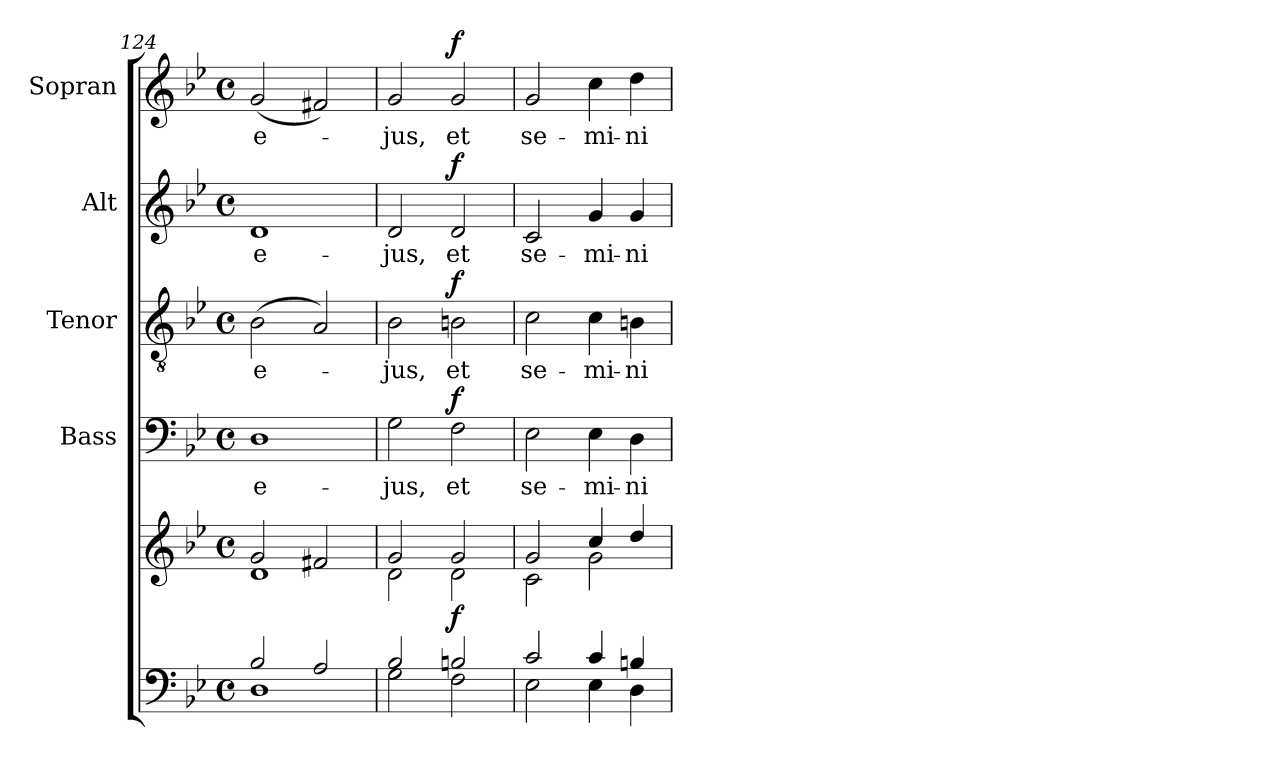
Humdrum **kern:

**kern	**kern	**dynam	**kern	**text	**dynam	**kern	**text	**dynam	**kern	**text	**dynam	**kern	**text	**dynam
*part5	*part5	*part5	*part4	*part4	*part4	*part3	*part3	*part3	*part2	*part2	*part2	*part1	*part1	*part1
*staff6	*staff5	*staff5/6	*staff4	*staff4	*staff4	*staff3	*staff3	*staff3	*staff2	*staff2	*staff2	*staff1	*staff1	*staff1
*	*	*	*I"Bass	*	*	*I"Tenor	*	*	*I"Alt	*	*	*I"Sopran	*	*
*	*	*	*I'B.	*	*	*I'T.	*	*	*I'A.	*	*	*I'S.	*	*
*clefF4	*clefG2	*	*clefF4	*	*	*clefGv2	*	*	*clefG2	*	*	*clefG2	*	*
*k[b-e-]	*k[b-e-]	*	*k[b-e-]	*	*	*k[b-e-]	*	*	*k[b-e-]	*	*	*k[b-e-]	*	*
*B-:	*B-:	*	*B-:	*	*	*B-:	*	*	*B-:	*	*	*B-:	*	*
*M4/4	*M4/4	*	*M4/4	*	*	*M4/4	*	*	*M4/4	*	*	*M4/4	*	*
*met(c)	*met(c)	*	*met(c)	*	*	*met(c)	*	*	*met(c)	*	*	*met(c)	*	*
=124	=124	=124	=124	=124	=124	=124	=124	=124	=124	=124	=124	=124	=124	=124
*^	*^	*	*	*	*	*	*	*	*	*	*	*	*	*
!	!	!	!	!	!	!LO:LY:b	!	!	!LO:LY:b	!	!	!LO:LY:b	!	!	!LO:LY:b	!
2B-/	1D	2g/	1d	.	1D	e-	.	(>2B-\	e-	.	1d	e-	.	(<2g/	e-	.
2A/	.	2f#X/	.	.	.	.	.	2A/)	.	.	.	.	.	2f#X/)	.	.
=125	=125	=125	=125	=125	=125	=125	=125	=125	=125	=125	=125	=125	=125	=125	=125	=125
!	!	!	!	!	!	!LO:LY:b	!	!	!LO:LY:b	!	!	!LO:LY:b	!	!	!LO:LY:b	!
2B-/	2G\	2g/	2d\	.	2G\	-jus,	.	2B-\	-jus,	.	2d/	-jus,	.	2g/	-jus,	.
!	!	!	!	!LO:DY:b	!	!LO:LY:b	!LO:DY:a	!	!LO:LY:b	!LO:DY:a	!	!LO:LY:b	!LO:DY:a	!	!LO:LY:b	!LO:DY:a
2Bn/	2F\	2g/	2d\	f	2F\	et	f	2Bn\	et	f	2d/	et	f	2g/	et	f
=126	=126	=126	=126	=126	=126	=126	=126	=126	=126	=126	=126	=126	=126	=126	=126	=126
!	!	!	!	!	!	!LO:LY:b	!	!	!LO:LY:b	!	!	!LO:LY:b	!	!	!LO:LY:b	!
2c/	2E-\	2g/	2c\	.	2E-\	se-	.	2c\	se-	.	2c/	se-	.	2g/	se-	.
!	!	!	!	!	!	!LO:LY:b	!	!	!LO:LY:b	!	!	!LO:LY:b	!	!	!LO:LY:b	!
4c/	4E-\	4cc/	2g\	.	4E-\	-mi-	.	4c\	-mi-	.	4g/	-mi-	.	4cc\	-mi-	.
!	!	!	!	!	!	!LO:LY:b	!	!	!LO:LY:b	!	!	!LO:LY:b	!	!	!LO:LY:b	!
4Bn/	4D\	4dd/	.	.	4D\	-ni	.	4Bn\	-ni	.	4g/	-ni	.	4dd\	-ni	.
*v	*v	*	*	*	*	*	*	*	*	*	*	*	*	*	*	*
*	*v	*v	*	*	*	*	*	*	*	*	*	*	*	*	*
=	=	=	=	=	=	=	=	=	=	=	=	=	=	=
*-	*-	*-	*-	*-	*-	*-	*-	*-	*-	*-	*-	*-	*-	*-
